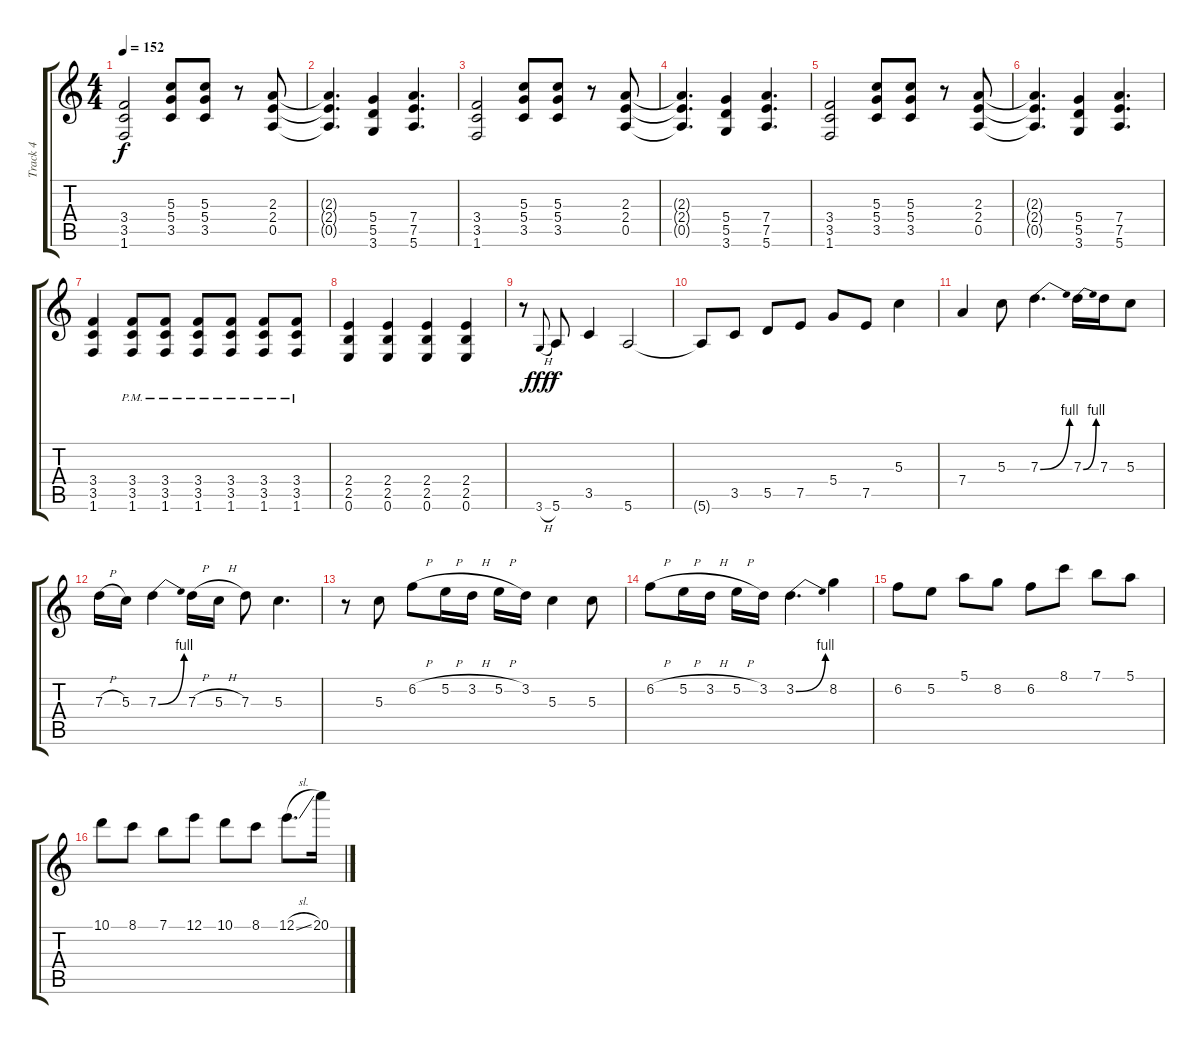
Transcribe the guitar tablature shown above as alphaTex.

\track ("Track 4" "Track 4") {instrument overdrivenguitar}
\staff {score tabs}
\tuning (E4 B3 G3 D3 A2 E2) {hide}
\ts (4 4)
\tempo 152
\clef g2
\ks c
(3.4 3.5 1.6).2{dy f} (5.3 5.4 3.5).8 (5.3 5.4 3.5).8 r.8 (2.3 2.4 0.5).8 |
(2.3{t} 2.4{t} 0.5{t}).4{d} (5.4 5.5 3.6).4 (7.4 7.5 5.6).4{d} |
(3.4 3.5 1.6).2 (5.3 5.4 3.5).8 (5.3 5.4 3.5).8 r.8 (2.3 2.4 0.5).8 |
(2.3{t} 2.4{t} 0.5{t}).4{d} (5.4 5.5 3.6).4 (7.4 7.5 5.6).4{d} |
(3.4 3.5 1.6).2 (5.3 5.4 3.5).8 (5.3 5.4 3.5).8 r.8 (2.3 2.4 0.5).8 |
(2.3{t} 2.4{t} 0.5{t}).4{d} (5.4 5.5 3.6).4 (7.4 7.5 5.6).4{d} |
(3.4 3.5 1.6).4 (3.4{pm} 3.5{pm} 1.6{pm}).8 (3.4{pm} 3.5{pm} 1.6{pm}).8 (3.4{pm} 3.5{pm} 1.6{pm}).8 (3.4{pm} 3.5{pm} 1.6{pm}).8 (3.4{pm} 3.5{pm} 1.6{pm}).8 (3.4{pm} 3.5{pm} 1.6{pm}).8 |
(2.4 2.5 0.6).4 (2.4 2.5 0.6).4 (2.4 2.5 0.6).4 (2.4 2.5 0.6).4 |
r.8 3.6{h}.8{gr onbeat dy fff} 5.6.8{dy f} 3.5.4 5.6.2 |
5.6{t}.8 3.5.8 5.5.8 7.5.8 5.4.8 7.5.8 5.3.4 |
7.4.4 5.3.8 7.3{be (bend 0 0 60 4)}.4{d} 7.3{be (bend 0 0 60 4)}.16 7.3.16 5.3.8 |
7.3{h}.16 5.3.16 7.3{be (bend 0 0 60 4)}.4 7.3{h}.16 5.3{h}.16 7.3.8 5.3.4{d} |
r.8 5.3.8 6.2{h}.8 5.2{h}.16 3.2{h}.16 5.2{h}.16 3.2.16 5.3.4 5.3.8 |
6.2{h}.8 5.2{h}.16 3.2{h}.16 5.2{h}.16 3.2.16 3.2{be (bend 0 0 60 4)}.4{d} 8.2.4 |
6.2.8 5.2.8 5.1.8 8.2.8 6.2.8 8.1.8 7.1.8 5.1.8 |
10.1.8 8.1.8 7.1.8 12.1.8 10.1.8 8.1.8 12.1{sl}.8{d} 20.1.16
